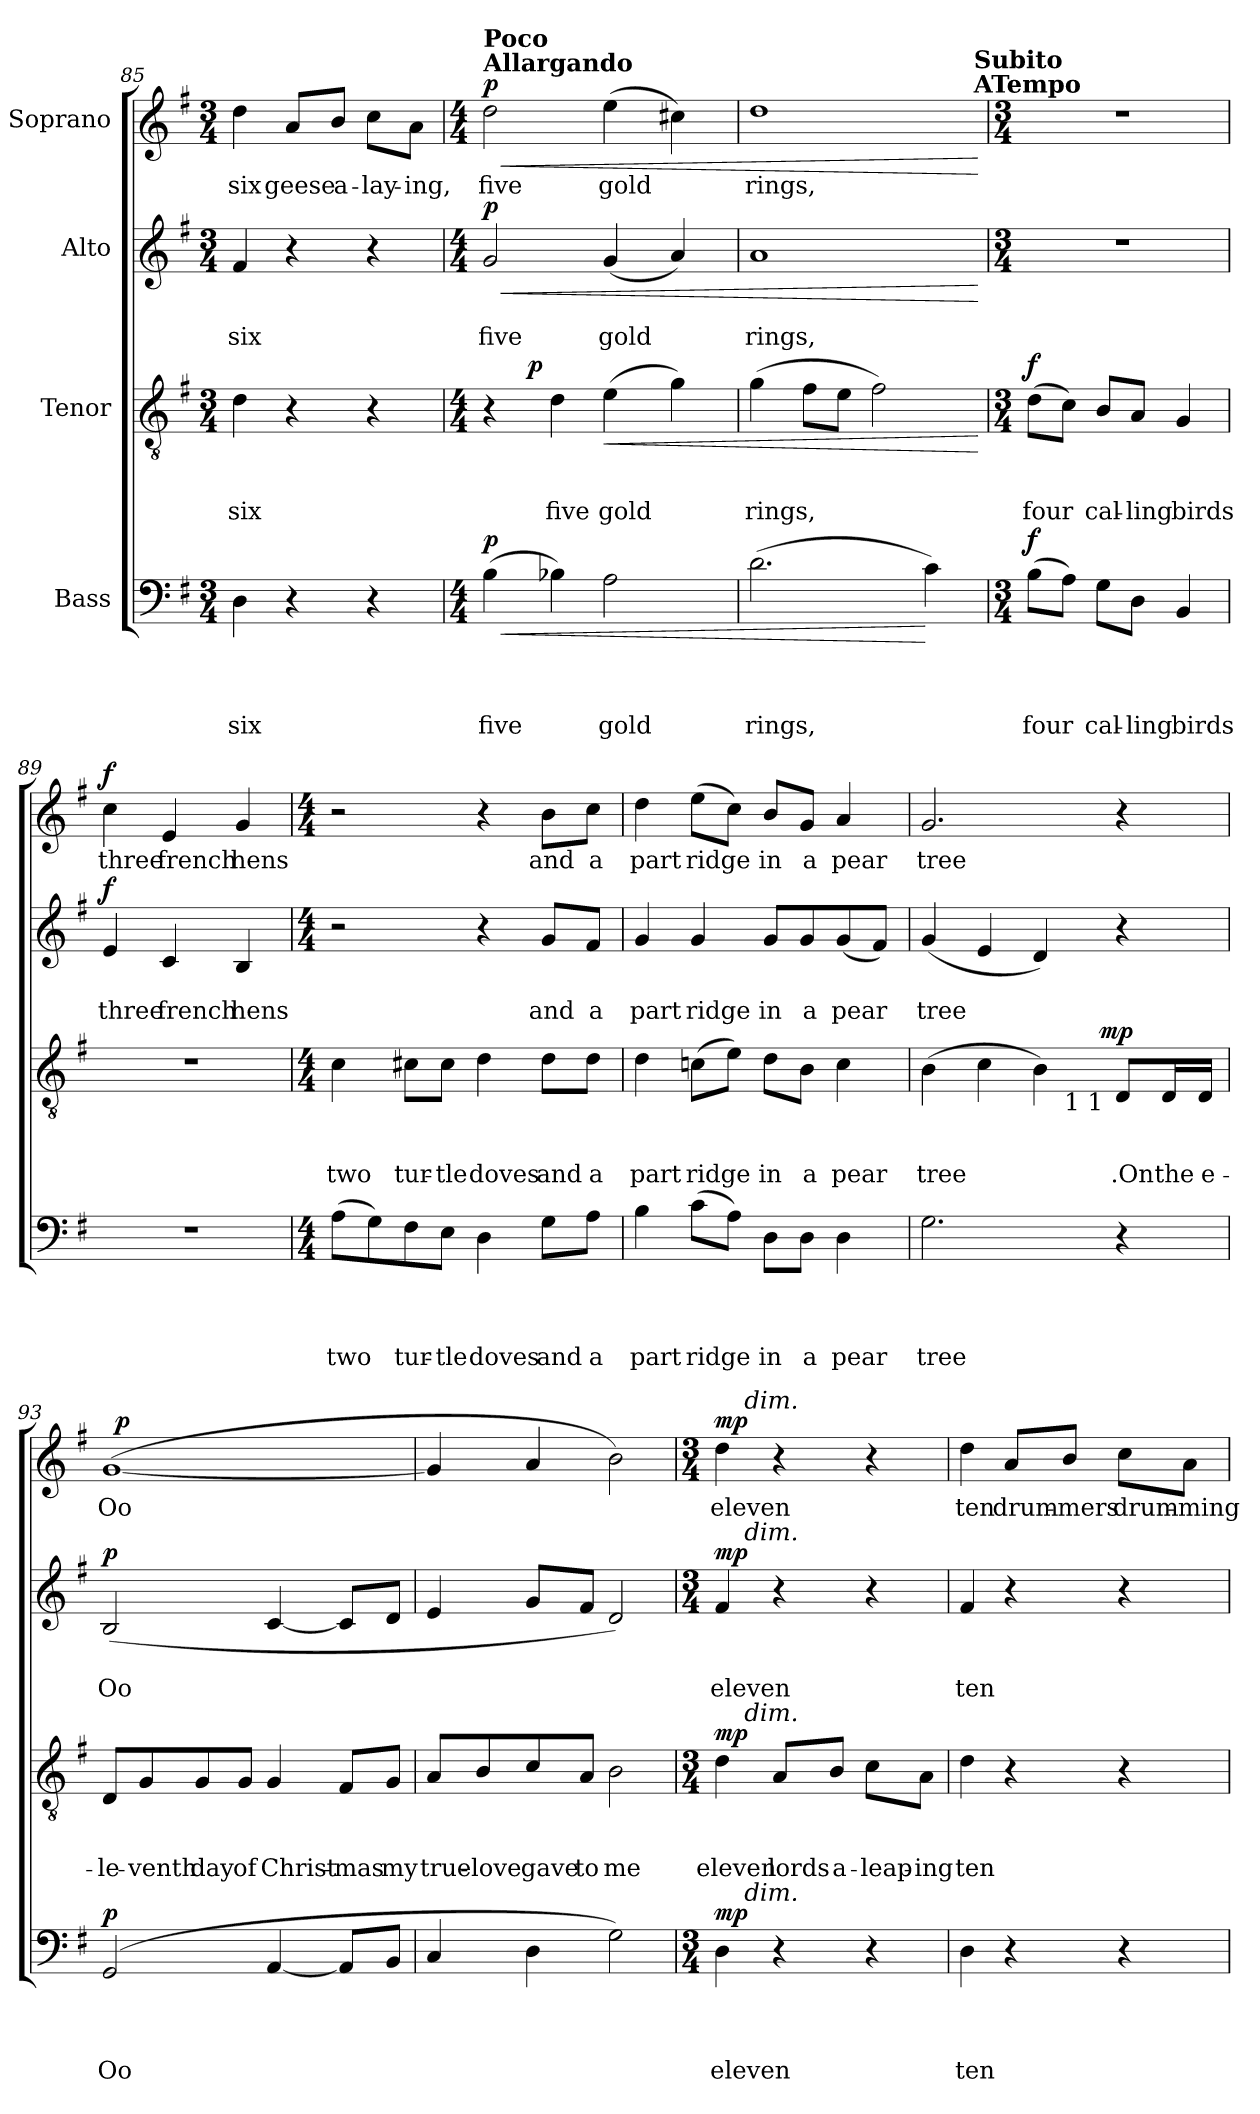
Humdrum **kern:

**kern	**text	**text	**text	**text	**dynam	**kern	**text	**text	**text	**dynam	**kern	**text	**text	**dynam	**kern	**text	**dynam
*part4	*part4	*part4	*part4	*part4	*part4	*part3	*part3	*part3	*part3	*part3	*part2	*part2	*part2	*part2	*part1	*part1	*part1
*staff4	*staff4	*staff4	*staff4	*staff4	*staff4	*staff3	*staff3	*staff3	*staff3	*staff3	*staff2	*staff2	*staff2	*staff2	*staff1	*staff1	*staff1
*I"Bass	*	*	*	*	*	*I"Tenor	*	*	*	*	*I"Alto	*	*	*	*I"Soprano	*	*
*clefF4	*	*	*	*	*	*clefGv2	*	*	*	*	*clefG2	*	*	*	*clefG2	*	*
*k[f#]	*	*	*	*	*	*k[f#]	*	*	*	*	*k[f#]	*	*	*	*k[f#]	*	*
*G:	*	*	*	*	*	*G:	*	*	*	*	*G:	*	*	*	*G:	*	*
*M3/4	*	*	*	*	*	*M3/4	*	*	*	*	*M3/4	*	*	*	*M3/4	*	*
=85	=85	=85	=85	=85	=85	=85	=85	=85	=85	=85	=85	=85	=85	=85	=85	=85	=85
!	!	!	!	!LO:LY:b	!	!	!	!	!LO:LY:b	!	!	!	!LO:LY:b	!	!	!LO:LY:b	!
4D\	.	.	.	six	.	4d\	.	.	six	.	4f#/	.	six	.	4dd\	six	.
!	!	!	!	!	!	!	!	!	!	!	!	!	!	!	!	!LO:LY:b	!
4r	.	.	.	.	.	4r	.	.	.	.	4r	.	.	.	8a/L	geese	.
!	!	!	!	!	!	!	!	!	!	!	!	!	!	!	!	!LO:LY:b	!
.	.	.	.	.	.	.	.	.	.	.	.	.	.	.	8b/J	a-	.
!	!	!	!	!	!	!	!	!	!	!	!	!	!	!	!	!LO:LY:b	!
4r	.	.	.	.	.	4r	.	.	.	.	4r	.	.	.	8cc\L	-lay-	.
!	!	!	!	!	!	!	!	!	!	!	!	!	!	!	!	!LO:LY:b	!
.	.	.	.	.	.	.	.	.	.	.	.	.	.	.	8a\J	-ing,	.
!!LO:LB:g=z
=86	=86	=86	=86	=86	=86	=86	=86	=86	=86	=86	=86	=86	=86	=86	=86	=86	=86
*M4/4	*	*	*	*	*	*M4/4	*	*	*	*	*M4/4	*	*	*	*M4/4	*	*
!	!	!	!	!	!	!	!	!	!	!	!	!	!	!	!LO:TX:a:B:t=Allargando	!	!
!	!	!	!	!	!	!	!	!	!	!	!	!	!	!	!LO:TX:a:B:t=Poco	!	!
!	!	!	!	!LO:LY:b	!LO:HP:b	!	!	!	!	!	!	!	!LO:LY:b	!LO:HP:b	!	!LO:LY:b	!LO:HP:b
!	!	!	!	!	!LO:DY:n=1:a	!	!	!	!	!	!	!	!	!LO:DY:n=1:a	!	!	!LO:DY:n=1:a
*	*	*	*	*	*	*^	*	*	*	*	*	*	*	*	*	*	*
(>4B\	.	.	.	five	< p	4r	8.ryy	.	.	.	.	2g/	.	five	< p	2dd\	five	< p
!	!	!	!	!	!	!	!	!	!	!	!LO:DY:a	!	!	!	!	!	!	!
.	.	.	.	.	.	.	2ryy	.	.	.	p	.	.	.	.	.	.	.
!	!	!	!	!	!	!	!	!	!	!LO:LY:b	!	!	!	!	!	!	!	!
4B-X\)	.	.	.	.	.	4d\	.	.	.	five	.	.	.	.	.	.	.	.
!	!	!	!	!LO:LY:b	!	!	!	!	!	!LO:LY:b	!LO:HP:b	!	!	!LO:LY:b	!	!	!LO:LY:b	!
2A\	.	.	.	gold	.	(>4e\	.	.	.	gold	<	(<4g/	.	gold	.	(>4ee\	gold	.
.	.	.	.	.	.	.	4ryy	.	.	.	.	.	.	.	.	.	.	.
.	.	.	.	.	.	4g\)	.	.	.	.	.	4a/)	.	.	.	4cc#X\)	.	.
.	.	.	.	.	.	.	16ryy	.	.	.	.	.	.	.	.	.	.	.
=87	=87	=87	=87	=87	=87	=87	=87	=87	=87	=87	=87	=87	=87	=87	=87	=87	=87	=87
!	!	!	!	!LO:LY:b	!	!	!	!	!	!LO:LY:b	!	!	!	!LO:LY:b	!	!	!LO:LY:b	!
*	*	*	*	*	*	*v	*v	*	*	*	*	*	*	*	*	*^	*	*
(>2.d\	.	.	.	rings,	.	(>4g\	.	.	rings,	.	1a	.	rings,	.	1dd	2ryy	rings,	.
.	.	.	.	.	.	8f#\L	.	.	.	.	.	.	.	.	.	.	.	.
.	.	.	.	.	.	8e\J	.	.	.	.	.	.	.	.	.	.	.	.
.	.	.	.	.	.	2f#\)	.	.	.	.	.	.	.	.	.	4...ryy	.	.
4c\)	.	.	.	.	[	.	.	.	.	.	.	.	.	.	.	.	.	.
!	!	!	!	!	!	!	!	!	!	!	!	!	!	!	!	!LO:TX:a:B:t=ATempo	!	!
!	!	!	!	!	!	!	!	!	!	!	!	!	!	!	!	!LO:TX:a:B:t=Subito	!	!
.	.	.	.	.	.	.	.	.	.	.	.	.	.	.	.	32ryy	.	.
.	.	.	.	.	.	.	.	.	.	[	.	.	.	[	.	.	.	[
*	*	*	*	*	*	*	*	*	*	*	*	*	*	*	*v	*v	*	*
=88	=88	=88	=88	=88	=88	=88	=88	=88	=88	=88	=88	=88	=88	=88	=88	=88	=88
*M3/4	*	*	*	*	*	*M3/4	*	*	*	*	*M3/4	*	*	*	*M3/4	*	*
*	*	*	*	*	*	*	*	*	*	*	*	*	*	*	*^	*	*
!	!	!	!	!LO:LY:b	!LO:DY:a	!	!	!	!LO:LY:b	!LO:DY:a	!LO:N:vis=1	!	!	!	!LO:N:vis=1	!	!	!
*	*	*	*	*	*	*	*	*	*	*	*	*	*	*	*v	*v	*	*
(>8B\L	.	.	.	four	f	(>8d\L	.	.	four	f	2.r	.	.	.	2.r	.	.
8A\J)	.	.	.	.	.	8c\J)	.	.	.	.	.	.	.	.	.	.	.
!	!	!	!	!LO:LY:b	!	!	!	!	!LO:LY:b	!	!	!	!	!	!	!	!
8G\L	.	.	.	cal-	.	8B/L	.	.	cal-	.	.	.	.	.	.	.	.
!	!	!	!	!LO:LY:b:rj	!	!	!	!	!LO:LY:b:rj	!	!	!	!	!	!	!	!
8D\J	.	.	.	-ling	.	8A/J	.	.	-ling	.	.	.	.	.	.	.	.
!	!	!	!	!LO:LY:b	!	!	!	!	!LO:LY:b	!	!	!	!	!	!	!	!
4BB/	.	.	.	birds	.	4G/	.	.	birds	.	.	.	.	.	.	.	.
=89	=89	=89	=89	=89	=89	=89	=89	=89	=89	=89	=89	=89	=89	=89	=89	=89	=89
!LO:N:vis=1	!	!	!	!	!	!LO:N:vis=1	!	!	!	!	!	!	!LO:LY:b	!LO:DY:a	!	!LO:LY:b	!LO:DY:a
2.r	.	.	.	.	.	2.r	.	.	.	.	4e/	.	three	f	4cc\	three	f
!	!	!	!	!	!	!	!	!	!	!	!	!	!LO:LY:b	!	!	!LO:LY:b	!
.	.	.	.	.	.	.	.	.	.	.	4c/	.	french	.	4e/	french	.
!	!	!	!	!	!	!	!	!	!	!	!	!	!LO:LY:b	!	!	!LO:LY:b	!
.	.	.	.	.	.	.	.	.	.	.	4B/	.	hens	.	4g/	hens	.
=90	=90	=90	=90	=90	=90	=90	=90	=90	=90	=90	=90	=90	=90	=90	=90	=90	=90
*M4/4	*	*	*	*	*	*M4/4	*	*	*	*	*M4/4	*	*	*	*M4/4	*	*
!	!	!	!	!LO:LY:b	!	!	!	!	!LO:LY:b	!	!	!	!	!	!	!	!
(>8A\L	.	.	.	two	.	4c\	.	.	two	.	2r	.	.	.	2r	.	.
8G\)	.	.	.	.	.	.	.	.	.	.	.	.	.	.	.	.	.
!	!	!	!	!LO:LY:b	!	!	!	!	!LO:LY:b	!	!	!	!	!	!	!	!
8F#\	.	.	.	tur-	.	8c#X\L	.	.	tur-	.	.	.	.	.	.	.	.
!	!	!	!	!LO:LY:b:rj	!	!	!	!	!LO:LY:b:rj	!	!	!	!	!	!	!	!
8E\J	.	.	.	-tle	.	8c#\J	.	.	-tle	.	.	.	.	.	.	.	.
!	!	!	!	!LO:LY:b	!	!	!	!	!LO:LY:b	!	!	!	!	!	!	!	!
4D\	.	.	.	doves	.	4d\	.	.	doves	.	4r	.	.	.	4r	.	.
!	!	!	!	!LO:LY:b	!	!	!	!	!LO:LY:b	!	!	!	!LO:LY:b	!	!	!LO:LY:b	!
8G\L	.	.	.	and	.	8d\L	.	.	and	.	8g/L	.	and	.	8b\L	and	.
!	!	!	!	!LO:LY:b	!	!	!	!	!LO:LY:b	!	!	!	!LO:LY:b	!	!	!LO:LY:b	!
8A\J	.	.	.	a	.	8d\J	.	.	a	.	8f#/J	.	a	.	8cc\J	a	.
=91	=91	=91	=91	=91	=91	=91	=91	=91	=91	=91	=91	=91	=91	=91	=91	=91	=91
!	!	!	!	!LO:LY:b	!	!	!	!	!LO:LY:b	!	!	!	!LO:LY:b	!	!	!LO:LY:b	!
4B\	.	.	.	part	.	4d\	.	.	part	.	4g/	.	part	.	4dd\	part	.
!	!	!	!	!LO:LY:b	!	!	!	!	!LO:LY:b	!	!	!	!LO:LY:b	!	!	!LO:LY:b	!
(>8c\L	.	.	.	ridge	.	(>8cn\L	.	.	ridge	.	4g/	.	ridge	.	(>8ee\L	ridge	.
8A\J)	.	.	.	.	.	8e\J)	.	.	.	.	.	.	.	.	8cc\J)	.	.
!	!	!	!	!LO:LY:b	!	!	!	!	!LO:LY:b	!	!	!	!LO:LY:b	!	!	!LO:LY:b	!
8D\L	.	.	.	in	.	8d\L	.	.	in	.	8g/L	.	in	.	8b/L	in	.
!	!	!	!	!LO:LY:b	!	!	!	!	!LO:LY:b	!	!	!	!LO:LY:b	!	!	!LO:LY:b	!
8D\J	.	.	.	a	.	8B\J	.	.	a	.	8g/	.	a	.	8g/J	a	.
!	!	!	!	!LO:LY:b	!	!	!	!	!LO:LY:b	!	!	!	!LO:LY:b	!	!	!LO:LY:b	!
4D\	.	.	.	pear	.	4c\	.	.	pear	.	(<8g/	.	pear	.	4a/	pear	.
.	.	.	.	.	.	.	.	.	.	.	8f#/J)	.	.	.	.	.	.
!!LO:LB:g=z
=92	=92	=92	=92	=92	=92	=92	=92	=92	=92	=92	=92	=92	=92	=92	=92	=92	=92
!	!	!	!	!LO:LY:b	!	!	!	!	!LO:LY:b	!	!	!	!LO:LY:b	!	!	!LO:LY:b	!
*	*	*	*	*	*	*^	*	*	*	*	*	*	*	*	*	*	*
*	*	*	*	*	*	*	*^	*	*	*	*	*	*	*	*	*	*	*
2.G\	.	.	.	tree	.	(>4B\	2ryy	2ryy	.	.	tree	.	(<4g/	.	tree	.	2.g/	tree	.
.	.	.	.	.	.	4c\	.	.	.	.	.	.	4e/	.	.	.	.	.	.
.	.	.	.	.	.	4B\)	8..ryy	16.ryy	.	.	.	.	4d/)	.	.	.	.	.	.
!	!	!	!	!	!	!	!	!LO:TX:b:t=1 1	!	!	!	!	!	!	!	!	!	!	!
.	.	.	.	.	.	.	.	4ryy	.	.	.	.	.	.	.	.	.	.	.
!	!	!	!	!	!	!	!	!	!	!	!	!LO:DY:a	!	!	!	!	!	!	!
.	.	.	.	.	.	.	4ryy	.	.	.	.	mp	.	.	.	.	.	.	.
!	!	!	!	!	!	!	!	!	!	!	!LO:LY:b	!	!	!	!	!	!	!	!
4r	.	.	.	.	.	8D/L	.	.	.	.	.On	.	4r	.	.	.	4r	.	.
.	.	.	.	.	.	.	.	8ryy	.	.	.	.	.	.	.	.	.	.	.
!	!	!	!	!	!	!	!	!	!	!	!LO:LY:b	!	!	!	!	!	!	!	!
.	.	.	.	.	.	16D/L	.	.	.	.	the	.	.	.	.	.	.	.	.
!	!	!	!	!	!	!	!	!	!	!	!LO:LY:b	!	!	!	!	!	!	!	!
.	.	.	.	.	.	16D/JJ	.	.	.	.	e-	.	.	.	.	.	.	.	.
.	.	.	.	.	.	.	32ryy	32ryy	.	.	.	.	.	.	.	.	.	.	.
=93	=93	=93	=93	=93	=93	=93	=93	=93	=93	=93	=93	=93	=93	=93	=93	=93	=93	=93	=93
!	!	!	!	!LO:LY:b	!LO:DY:a	!	!	!	!	!	!LO:LY:b	!	!	!	!LO:LY:b	!LO:DY:a	!	!LO:LY:b	!
*	*	*	*	*	*	*v	*v	*v	*	*	*	*	*	*	*	*	*^	*	*
(2GG/	.	.	.	Oo	p	8D/L	.	.	-le-	.	(<2B/	.	Oo	p	(>[<1g	32ryy	Oo	.
!	!	!	!	!	!	!	!	!	!	!	!	!	!	!	!	!	!	!LO:DY:a
.	.	.	.	.	.	.	.	.	.	.	.	.	.	.	.	2ryy	.	p
!	!	!	!	!	!	!	!	!	!LO:LY:b	!	!	!	!	!	!	!	!	!
.	.	.	.	.	.	8G/	.	.	-venth	.	.	.	.	.	.	.	.	.
!	!	!	!	!	!	!	!	!	!LO:LY:b	!	!	!	!	!	!	!	!	!
.	.	.	.	.	.	8G/	.	.	day	.	.	.	.	.	.	.	.	.
!	!	!	!	!	!	!	!	!	!LO:LY:b	!	!	!	!	!	!	!	!	!
.	.	.	.	.	.	8G/J	.	.	of	.	.	.	.	.	.	.	.	.
!	!	!	!	!	!	!	!	!	!LO:LY:b	!	!	!	!	!	!	!	!	!
[<4AA/	.	.	.	.	.	4G/	.	.	Christ-	.	[<4c/	.	.	.	.	.	.	.
.	.	.	.	.	.	.	.	.	.	.	.	.	.	.	.	4...ryy	.	.
!	!	!	!	!	!	!	!	!	!LO:LY:b:rj	!	!	!	!	!	!	!	!	!
8AA/L]	.	.	.	.	.	8F#/L	.	.	-mas	.	8c/L]	.	.	.	.	.	.	.
!	!	!	!	!	!	!	!	!	!LO:LY:b	!	!	!	!	!	!	!	!	!
8BB/J	.	.	.	.	.	8G/J	.	.	my	.	8d/J	.	.	.	.	.	.	.
=94	=94	=94	=94	=94	=94	=94	=94	=94	=94	=94	=94	=94	=94	=94	=94	=94	=94	=94
!	!	!	!	!	!	!	!	!	!LO:LY:b	!	!	!	!	!	!	!	!	!
*	*	*	*	*	*	*	*	*	*	*	*	*	*	*	*v	*v	*	*
4C/	.	.	.	.	.	8A/L	.	.	true-	.	4e/	.	.	.	4g/]	.	.
!	!	!	!	!	!	!	!	!	!LO:LY:b:rj	!	!	!	!	!	!	!	!
.	.	.	.	.	.	8B/	.	.	-love	.	.	.	.	.	.	.	.
!	!	!	!	!	!	!	!	!	!LO:LY:b	!	!	!	!	!	!	!	!
4D\	.	.	.	.	.	8c/	.	.	gave	.	8g/L	.	.	.	4a/	.	.
!	!	!	!	!	!	!	!	!	!LO:LY:b	!	!	!	!	!	!	!	!
.	.	.	.	.	.	8A/J	.	.	to	.	8f#/J	.	.	.	.	.	.
!	!	!	!	!	!	!	!	!	!LO:LY:b	!	!	!	!	!	!	!	!
2G\)	.	.	.	.	.	2B\	.	.	me	.	2d/)	.	.	.	2b\)	.	.
=95	=95	=95	=95	=95	=95	=95	=95	=95	=95	=95	=95	=95	=95	=95	=95	=95	=95
*M3/4	*	*	*	*	*	*M3/4	*	*	*	*	*M3/4	*	*	*	*M3/4	*	*
!	!	!	!	!LO:LY:b	!LO:DY:a	!	!	!	!LO:LY:b	!LO:DY:a	!	!	!LO:LY:b	!LO:DY:a	!	!LO:LY:b	!LO:DY:a
*^	*	*	*	*	*	*^	*	*	*	*	*^	*	*	*	*^	*	*
4D\	8ryy	.	.	.	eleven	mp	4d\	8ryy	.	.	eleven	mp	4f#/	8ryy	.	eleven	mp	4dd\	8ryy	eleven	mp
!	!	!	!	!	!	!	!	!	!	!	!	!	!	!	!	!	!	!	!LO:TX:a:i:t=dim.	!	!
!	!	!	!	!	!	!	!	!	!	!	!	!	!	!LO:TX:a:i:t=dim.	!	!	!	!	!	!	!
!	!	!	!	!	!	!	!	!LO:TX:a:i:t=dim.	!	!	!	!	!	!	!	!	!	!	!	!	!
!	!LO:TX:a:i:t=dim.	!	!	!	!	!	!	!	!	!	!	!	!	!	!	!	!	!	!	!	!
.	2ryy	.	.	.	.	.	.	2ryy	.	.	.	.	.	2ryy	.	.	.	.	2ryy	.	.
!	!	!	!	!	!	!	!	!	!	!	!LO:LY:b	!	!	!	!	!	!	!	!	!	!
4r	.	.	.	.	.	.	8A/L	.	.	.	lords	.	4r	.	.	.	.	4r	.	.	.
!	!	!	!	!	!	!	!	!	!	!	!LO:LY:b	!	!	!	!	!	!	!	!	!	!
.	.	.	.	.	.	.	8B/J	.	.	.	a-	.	.	.	.	.	.	.	.	.	.
!	!	!	!	!	!	!	!	!	!	!	!LO:LY:b	!	!	!	!	!	!	!	!	!	!
4r	.	.	.	.	.	.	8c\L	.	.	.	-leap-	.	4r	.	.	.	.	4r	.	.	.
!	!	!	!	!	!	!	!	!	!	!	!LO:LY:b:rj	!	!	!	!	!	!	!	!	!	!
.	8ryy	.	.	.	.	.	8A\J	8ryy	.	.	-ing	.	.	8ryy	.	.	.	.	8ryy	.	.
!!LO:PB:g=z
=96	=96	=96	=96	=96	=96	=96	=96	=96	=96	=96	=96	=96	=96	=96	=96	=96	=96	=96	=96	=96	=96
!	!	!	!	!	!LO:LY:b	!	!	!	!	!	!LO:LY:b	!	!	!	!	!LO:LY:b	!	!	!	!LO:LY:b	!
*v	*v	*	*	*	*	*	*	*	*	*	*	*	*v	*v	*	*	*	*v	*v	*	*
*	*	*	*	*	*	*v	*v	*	*	*	*	*	*	*	*	*	*	*
4D\	.	.	.	ten	.	4d\	.	.	ten	.	4f#/	.	ten	.	4dd\	ten	.
!	!	!	!	!	!	!	!	!	!	!	!	!	!	!	!	!LO:LY:b	!
4r	.	.	.	.	.	4r	.	.	.	.	4r	.	.	.	8a/L	drum-	.
!	!	!	!	!	!	!	!	!	!	!	!	!	!	!	!	!LO:LY:b:rj	!
.	.	.	.	.	.	.	.	.	.	.	.	.	.	.	8b/J	-mers	.
!	!	!	!	!	!	!	!	!	!	!	!	!	!	!	!	!LO:LY:b	!
4r	.	.	.	.	.	4r	.	.	.	.	4r	.	.	.	8cc\L	drum-	.
!	!	!	!	!	!	!	!	!	!	!	!	!	!	!	!	!LO:LY:b:rj	!
.	.	.	.	.	.	.	.	.	.	.	.	.	.	.	8a\J	-ming	.
=	=	=	=	=	=	=	=	=	=	=	=	=	=	=	=	=	=
*-	*-	*-	*-	*-	*-	*-	*-	*-	*-	*-	*-	*-	*-	*-	*-	*-	*-
